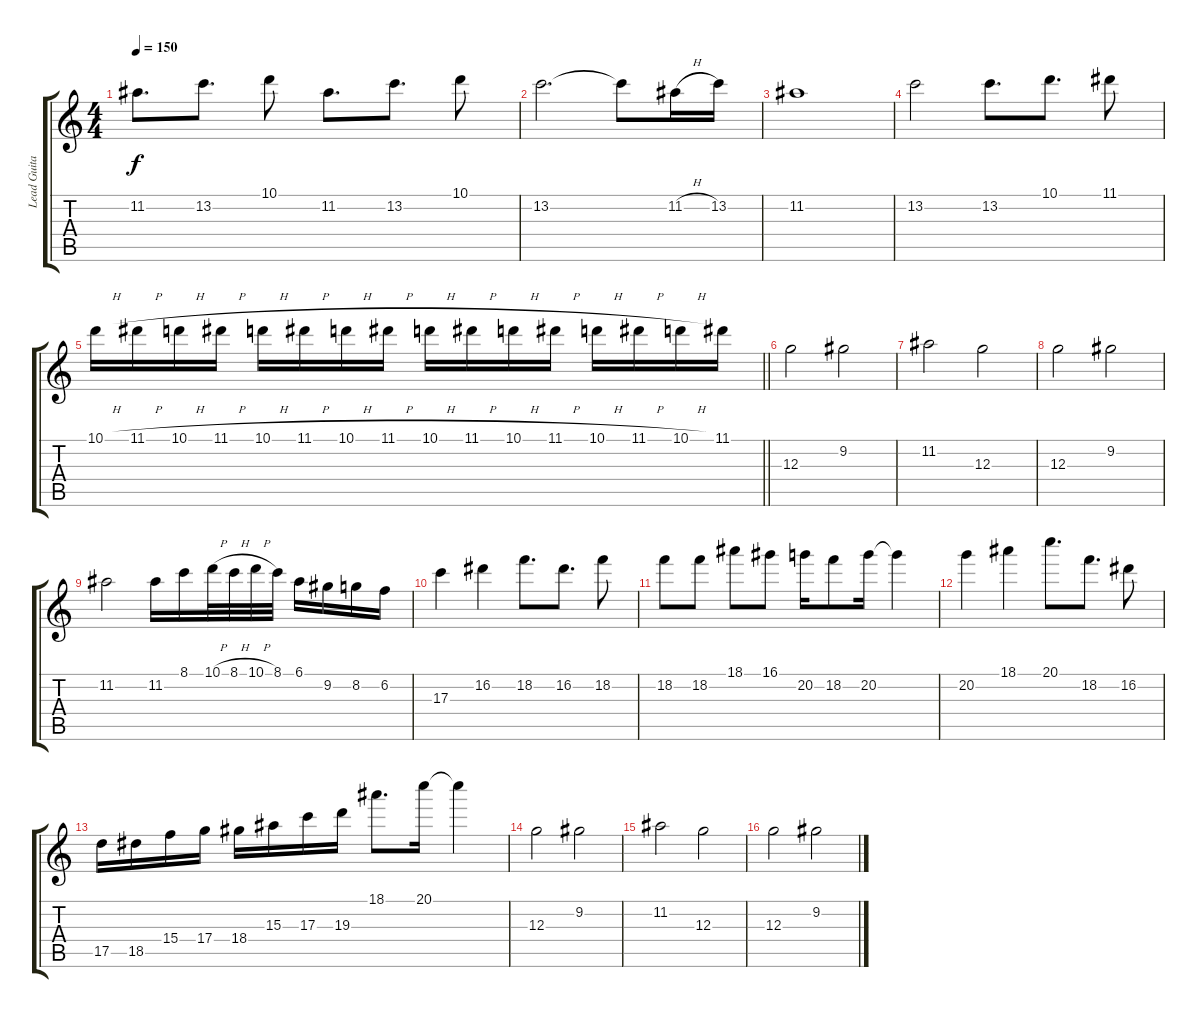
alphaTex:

\track ("Lead Guitar" "Lead Guita") {instrument distortionguitar}
\staff {score tabs}
\tuning (E4 B3 G3 D3 A2 E2) {hide}
\ts (4 4)
\tempo 150
\clef g2
\ks c
11.2.8{d dy f} 13.2.8{d} 10.1.8 11.2.8{d} 13.2.8{d} 10.1.8 |
13.2.2{d} 13.2{t}.8 11.2{h}.16 13.2.16 |
11.2.1 |
13.2.2 13.2.8{d} 10.1.8{d} 11.1.8 |
\barLineRight lightlight
10.1{h}.16 11.1{h}.16 10.1{h}.16 11.1{h}.16 10.1{h}.16 11.1{h}.16 10.1{h}.16 11.1{h}.16 10.1{h}.16 11.1{h}.16 10.1{h}.16 11.1{h}.16 10.1{h}.16 11.1{h}.16 10.1{h}.16 11.1.16 |
12.3.2 9.2.2 |
11.2.2 12.3.2 |
12.3.2 9.2.2 |
11.2.2 11.2.16 8.1.16 10.1{h}.32 8.1{h}.32 10.1{h}.32 8.1.32 6.1.16 9.2.16 8.2.16 6.2.16 |
17.3.4 16.2.4 18.2.8{d} 16.2.8{d} 18.2.8 |
18.2.8 18.2.8 18.1.8 16.1.8 20.2.16 18.2.8 20.2.16 20.2{t}.4 |
20.2.4 18.1.4 20.1.8{d} 18.2.8{d} 16.2.8 |
17.5.16 18.5.16 15.4.16 17.4.16 18.4.16 15.3.16 17.3.16 19.3.16 18.1.8{d} 20.1.16 20.1{t}.4 |
12.3.2 9.2.2 |
11.2.2 12.3.2 |
12.3.2 9.2.2
